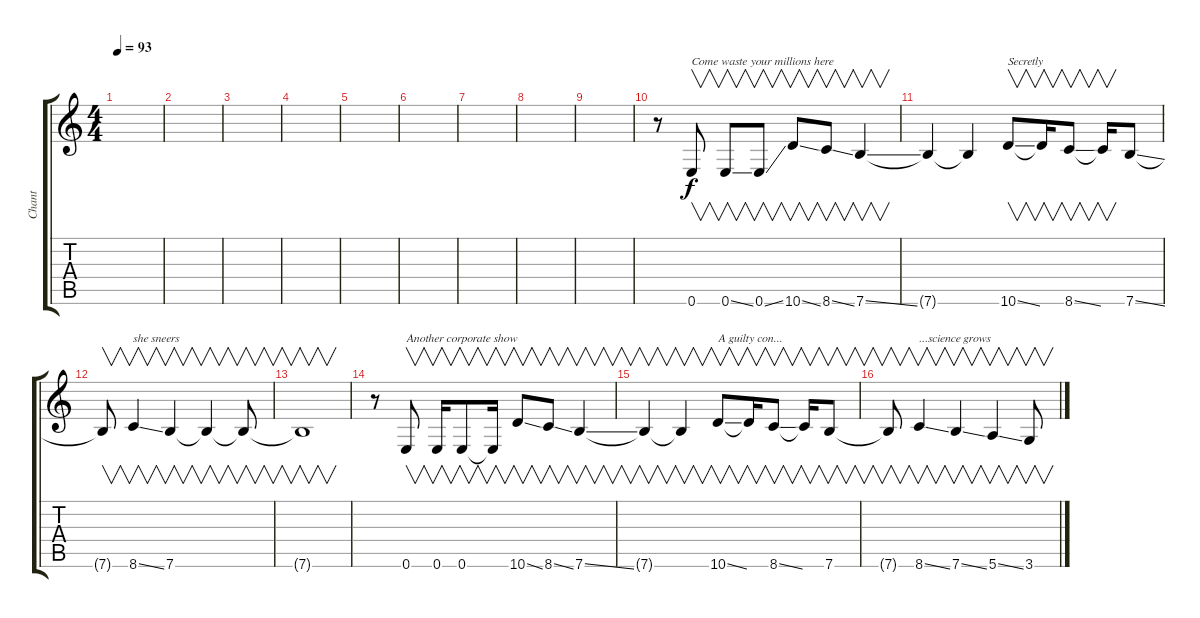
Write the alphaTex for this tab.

\track ("Chant" "Chant") {instrument electricguitarclean}
\staff {score tabs}
\tuning (E4 B3 G3 D3 A2 E2) {hide}
\ts (4 4)
\tempo 93
\clef g2
\ks c
|
|
|
|
|
|
|
|
|
r.8 0.6.8{v txt "Come waste your millions here"} 0.6{ss}.8{v} 0.6{ss}.8{v} 10.6{ss}.8{v} 8.6{ss}.8{v} 7.6{ss}.4{v} |
7.6{t}.4 7.6{t}.4 10.6{ss}.8{v txt "Secretly"} 10.6{t}.16{v} 8.6{ss}.8{v} 8.6{t}.16{v} 7.6{ss}.8 |
7.6{t}.8{v} 8.6{ss}.4{v txt "she sneers"} 7.6.4{v} 7.6{t}.4{v} 7.6{t}.8{v} |
7.6{t}.1{v} |
r.8 0.6.8{v txt "Another corporate show"} 0.6.16{v} 0.6.8{v} 0.6{t}.16{v} 10.6{ss}.8{v} 8.6{ss}.8{v} 7.6{ss}.4{v} |
7.6{t}.4{v} 7.6{t}.4{v} 10.6{ss}.8{v txt "A guilty con..."} 10.6{t}.16{v} 8.6{ss}.8{v} 8.6{t}.16{v} 7.6.8{v} |
7.6{t}.8{v} 8.6{ss}.4{v txt "...science grows"} 7.6{ss}.4{v} 5.6{ss}.4{v} 3.6.8{v}
